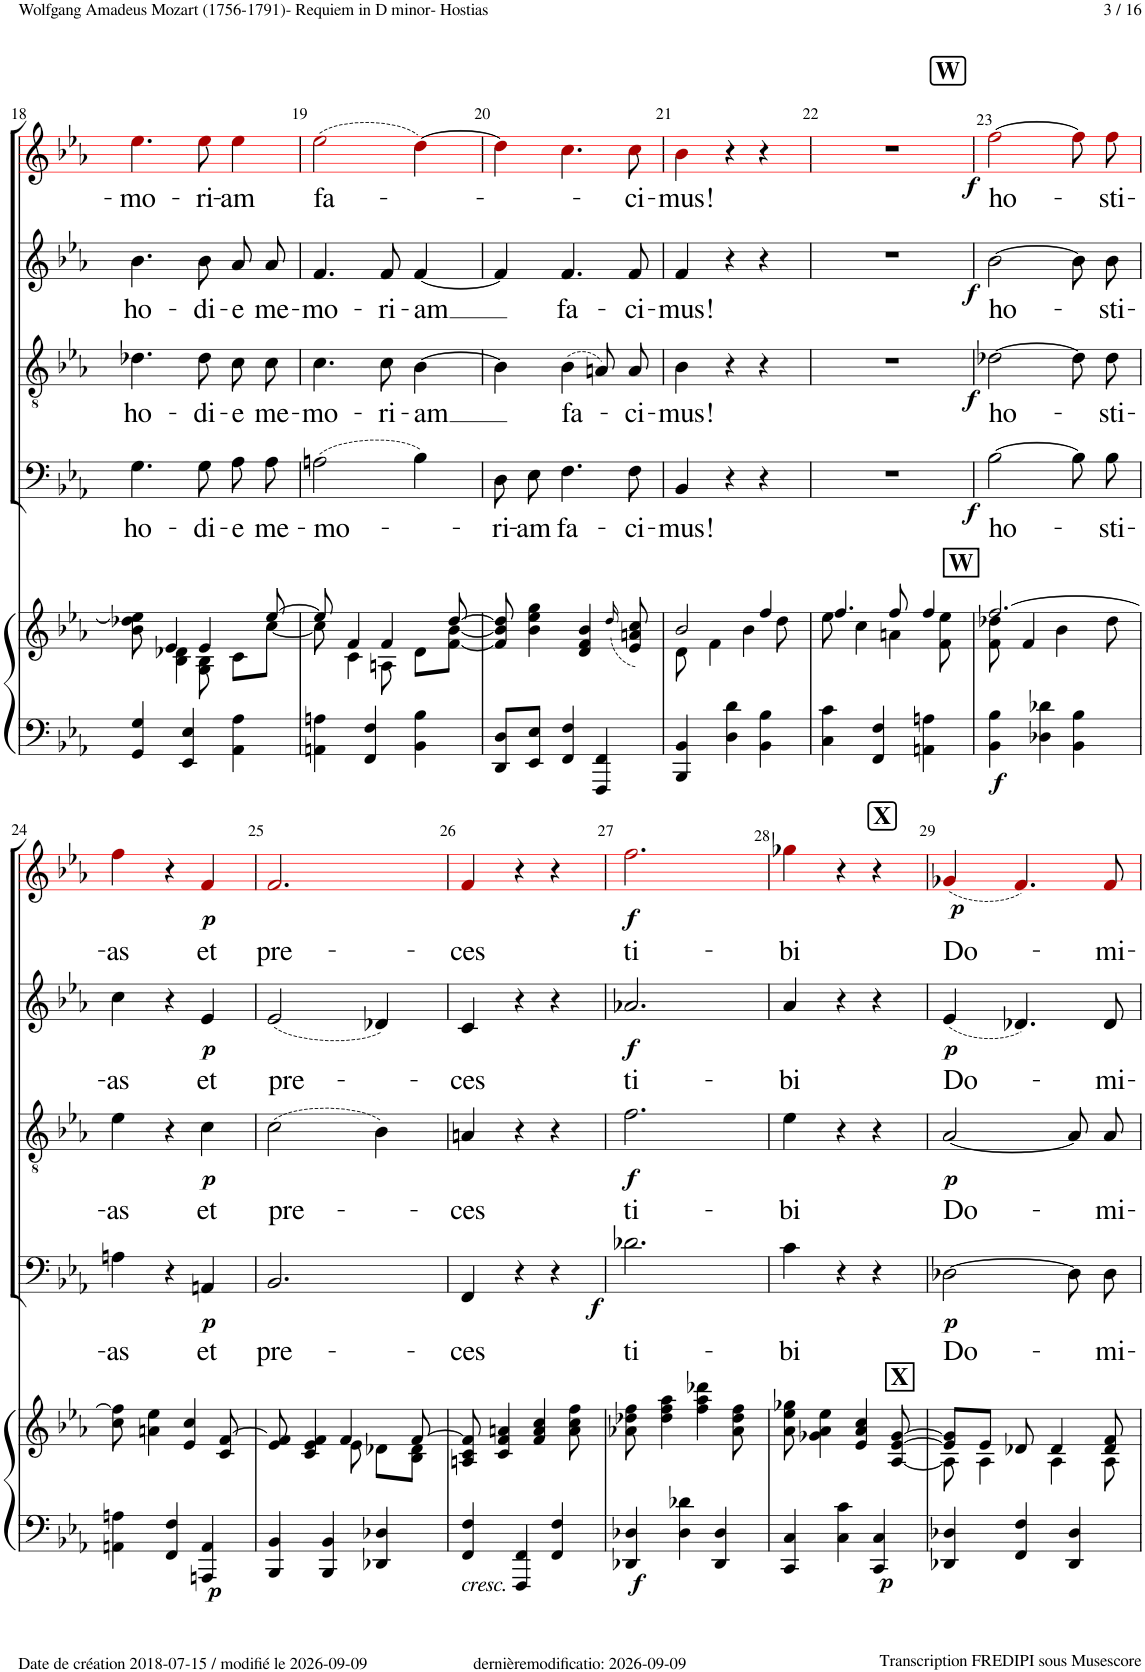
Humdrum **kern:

**kern	**kern	**dynam	**kern	**text	**dynam	**kern	**text	**dynam	**kern	**text	**dynam	**kern	**text	**dynam
*part5	*part5	*part5	*part4	*part4	*part4	*part3	*part3	*part3	*part2	*part2	*part2	*part1	*part1	*part1
*staff6	*staff5	*staff5/6	*staff4	*staff4	*staff4	*staff3	*staff3	*staff3	*staff2	*staff2	*staff2	*staff1	*staff1	*staff1
*I"Piano	*	*	*I"Bass	*	*	*I"Tenor	*	*	*I"Alto	*	*	*I"Soprano	*	*
*I'Pno	*	*	*	*	*	*	*	*	*	*	*	*	*	*
!!LO:PB:g=z
*clefF4	*clefG2	*	*clefF4	*	*	*clefGv2	*	*	*clefG2	*	*	*clefG2	*	*
*	*	*	*	*	*	*	*	*	*	*	*	*ITrd1c2	*	*
*k[b-e-a-]	*k[b-e-a-]	*	*k[b-e-a-]	*	*	*k[b-e-a-]	*	*	*k[b-e-a-]	*	*	*k[b-e-a-]	*	*
*M3/4	*M3/4	*	*M3/4	*	*	*M3/4	*	*	*M3/4	*	*	*M3/4	*	*
=18	=18	=18	=18	=18	=18	=18	=18	=18	=18	=18	=18	=18	=18	=18
*	*^	*	*	*	*	*	*	*	*	*	*	*	*	*
!	!	!	!	!	!LO:LY:b	!	!	!LO:LY:b	!	!	!LO:LY:b	!	!	!LO:LY:b	!
4GG/ 4G/	8ryy	8b-\ 8dd-X\ 8ee-\]	.	4.G!\	ho-	.	4.d-X!\	ho-	.	4.b-!\	ho-	.	4.ee-!i\	-mo-	.
.	4e-/	4B-\ 4d-X\	.	.	.	.	.	.	.	.	.	.	.	.	.
4EE-/ 4E-/	.	.	.	.	.	.	.	.	.	.	.	.	.	.	.
!	!	!	!	!	!LO:LY:b	!	!	!LO:LY:b	!	!	!LO:LY:b	!	!	!LO:LY:b	!
.	4e-/	8G\ 8B-\	.	8G!\	-di-	.	8d-!\	-di-	.	8b-!\	-di-	.	8ee-!i\	-ri-	.
!	!	!	!	!	!LO:LY:b	!	!	!LO:LY:b	!	!	!LO:LY:b	!	!	!LO:LY:b	!
4AA-\ 4A-\	.	8c\L	.	8A-!\L	-e	.	8c!\L	-e	.	8a-!/L	-e	.	4ee-!i\	-am	.
!	!	!	!	!	!LO:LY:b	!	!	!LO:LY:b	!	!	!LO:LY:b	!	!	!	!
.	[8ee-/	[8cc\J	.	8A-!\J	me-	.	8c!\J	me-	.	8a-!/J	me-	.	.	.	.
=19	=19	=19	=19	=19	=19	=19	=19	=19	=19	=19	=19	=19	=19	=19	=19
!	!	!	!	!	!LO:LY:b	!	!	!LO:LY:b	!	!	!LO:LY:b	!	!	!LO:LY:b	!
4AAn\ 4An\	8ee-/]	8cc\]	.	(2An!\	-mo-	.	4.c!\	-mo-	.	4.f!/	-mo-	.	(2ee-!i\	fa-	.
.	4f/	4c\	.	.	.	.	.	.	.	.	.	.	.	.	.
4FF/ 4F/	.	.	.	.	.	.	.	.	.	.	.	.	.	.	.
!	!	!	!	!	!	!	!	!LO:LY:b	!	!	!LO:LY:b	!	!	!	!
.	4f/	8An\	.	.	.	.	8c!\	-ri-	.	8f!/	-ri-	.	.	.	.
!	!	!	!	!	!	!	!	!LO:LY:b	!	!	!LO:LY:b	!	!	!	!
4BB-\ 4B-\	.	8d\L	.	4B-!\)	.	.	[4B-!\	-am	.	[4f!/	-am	.	[4dd!i\)	.	.
.	[8dd/	[8f\ [8b-\J	.	.	.	.	.	.	.	.	.	.	.	.	.
=20	=20	=20	=20	=20	=20	=20	=20	=20	=20	=20	=20	=20	=20	=20	=20
!	!	!	!	!	!LO:LY:b	!	!	!	!	!	!	!	!	!	!
*	*v	*v	*	*	*	*	*	*	*	*	*	*	*	*	*
8DD/ 8D/L	8f/] 8b-/] 8dd/]	.	8D!\L	ri-	.	4B-!\]	.	.	4f!/]	.	.	4dd!i\]	.	.
!	!	!	!	!LO:LY:b	!	!	!	!	!	!	!	!	!	!
8EE-/ 8E-/J	4b-\ 4ee-\ 4gg\	.	8E-!\J	-am	.	.	.	.	.	.	.	.	.	.
!	!	!	!	!LO:LY:b	!	!	!LO:LY:b	!	!	!LO:LY:b	!	!	!	!
4FF/ 4F/	.	.	4.F!\	fa-	.	(4B-!\	fa-	.	4.f!/	fa-	.	4.cc!i\	.	.
.	4d/ 4f/ 4b-/	.	.	.	.	.	.	.	.	.	.	.	.	.
4FFF/ 4FF/	.	.	.	.	.	8An!/L)	.	.	.	.	.	.	.	.
.	(16qdd/	.	.	.	.	.	.	.	.	.	.	.	.	.
!	!	!	!	!LO:LY:b	!	!	!LO:LY:b	!	!	!LO:LY:b	!	!	!LO:LY:b	!
.	8e-/ 8an/ 8cc/)	.	8F!\	-ci-	.	8A!/J	-ci-	.	8f!/	-ci-	.	8cc!i\	-ci-	.
=21	=21	=21	=21	=21	=21	=21	=21	=21	=21	=21	=21	=21	=21	=21
*	*^	*	*	*	*	*	*	*	*	*	*	*	*	*
!	!	!	!	!	!LO:LY:b	!	!	!LO:LY:b	!	!	!LO:LY:b	!	!	!LO:LY:b	!
4BBB-/ 4BB-/	2b-/	8d\	.	4BB-!/	mus!	.	4B-!\	mus!	.	4f!/	-mus!	.	4b-!i\	-mus!	.
.	.	4f\	.	.	.	.	.	.	.	.	.	.	.	.	.
4D\ 4d\	.	.	.	4r	.	.	4r	.	.	4r	.	.	4r	.	.
.	.	4b-\	.	.	.	.	.	.	.	.	.	.	.	.	.
4BB-\ 4B-\	4ff/	.	.	4r	.	.	4r	.	.	4r	.	.	4r	.	.
.	.	8dd\	.	.	.	.	.	.	.	.	.	.	.	.	.
=22	=22	=22	=22	=22	=22	=22	=22	=22	=22	=22	=22	=22	=22	=22	=22
4C\ 4c\	4.ff/	8ee-\	.	2.r	.	.	2.r	.	.	2.r	.	.	2.r	.	.
.	.	4cc\	.	.	.	.	.	.	.	.	.	.	.	.	.
4FF/ 4F/	.	.	.	.	.	.	.	.	.	.	.	.	.	.	.
.	8ff/	4an\	.	.	.	.	.	.	.	.	.	.	.	.	.
4AAn\ 4An\	4ff/	.	.	.	.	.	.	.	.	.	.	.	.	.	.
.	.	8f\ 8ee-\	.	.	.	.	.	.	.	.	.	.	.	.	.
!!LO:REH:place=s1:a:B:cj:fs=14:t=W
=23	=23	=23	=23	=23	=23	=23	=23	=23	=23	=23	=23	=23	=23	=23	=23
!	!LO:TX:a:B:t=W	!	!	!	!	!	!	!	!	!	!	!	!	!	!
!	!	!	!LO:DY:b=2	!	!LO:LY:b	!LO:DY:b	!	!LO:LY:b	!LO:DY:b	!	!LO:LY:b	!LO:DY:b	!	!LO:LY:b	!LO:DY:b
4BB-\ 4B-\	[2.ff/	8f\ 8dd-X\	f	[2B-!\	ho-	f	[2d-X!\	ho-	f	[2b-!\	ho-	f	[2ff!i\	ho-	f
.	.	4f/	.	.	.	.	.	.	.	.	.	.	.	.	.
4D-X\ 4d-X\	.	.	.	.	.	.	.	.	.	.	.	.	.	.	.
.	.	4b-\	.	.	.	.	.	.	.	.	.	.	.	.	.
4BB-\ 4B-\	.	.	.	8B-!\L]	.	.	8d-!\L]	.	.	8b-!\L]	.	.	8ff!i\L]	.	.
!	!	!	!	!	!LO:LY:b	!	!	!LO:LY:b	!	!	!LO:LY:b	!	!	!LO:LY:b	!
.	.	8dd-\	.	8B-!\J	-sti-	.	8d-!\J	-sti-	.	8b-!\J	-sti-	.	8ff!i\J	-sti-	.
!!LO:LB:g=z
=24	=24	=24	=24	=24	=24	=24	=24	=24	=24	=24	=24	=24	=24	=24	=24
!	!	!	!	!	!LO:LY:b	!	!	!LO:LY:b	!	!	!LO:LY:b	!	!	!LO:LY:b	!
*	*v	*v	*	*	*	*	*	*	*	*	*	*	*	*	*
4AAn\ 4An\	8cc\ 8ff\]	.	4An!\	-as	.	4e-!\	-as	.	4cc!\	-as	.	4ff!i\	-as	.
.	4an\ 4ee-\	.	.	.	.	.	.	.	.	.	.	.	.	.
4FF/ 4F/	.	.	4r	.	.	4r	.	.	4r	.	.	4r	.	.
.	4e-/ 4cc/	.	.	.	.	.	.	.	.	.	.	.	.	.
!	!	!LO:DY:b=2	!	!LO:LY:b	!LO:DY:b	!	!LO:LY:b	!LO:DY:b	!	!LO:LY:b	!LO:DY:b	!	!LO:LY:b	!LO:DY:b
4AAAn/ 4AA/	.	p	4AAn!/	et	p	4c!\	et	p	4e-!/	et	p	4f!i/	et	p
.	8c/ [8f/	.	.	.	.	.	.	.	.	.	.	.	.	.
=25	=25	=25	=25	=25	=25	=25	=25	=25	=25	=25	=25	=25	=25	=25
*	*^	*	*	*	*	*	*	*	*	*	*	*	*	*
!	!	!	!	!	!LO:LY:b	!	!	!LO:LY:b	!	!	!LO:LY:b	!	!	!LO:LY:b	!
4BBB-/ 4BB-/	8e-/ 8f/]	4.ryy	.	2.BB-!/	pre-	.	(2c!\	pre-	.	(2e-!/	pre-	.	2.f!i/	pre-	.
.	4c/ 4e-/ 4f/	.	.	.	.	.	.	.	.	.	.	.	.	.	.
4BBB-/ 4BB-/	.	.	.	.	.	.	.	.	.	.	.	.	.	.	.
.	4f/	8e-\	.	.	.	.	.	.	.	.	.	.	.	.	.
4DD-X/ 4D-X/	.	8d-X\L	.	.	.	.	4B-!\)	.	.	4d-X!/)	.	.	.	.	.
.	[8f/	8B-\ 8d-\J	.	.	.	.	.	.	.	.	.	.	.	.	.
=26	=26	=26	=26	=26	=26	=26	=26	=26	=26	=26	=26	=26	=26	=26	=26
!LO:TX:b:i:t=cresc.	!	!	!	!	!	!	!	!	!	!	!	!	!	!	!
!	!	!	!	!	!LO:LY:b	!	!	!LO:LY:b	!	!	!LO:LY:b	!	!	!LO:LY:b	!
*	*v	*v	*	*	*	*	*	*	*	*	*	*	*	*	*
4FF/ 4F/	8An/ 8c/ 8f/]	.	4FF!/	-ces	.	4An!/	-ces	.	4c!/	-ces	.	4f!i/	-ces	.
.	4c/ 4f/ 4an/	.	.	.	.	.	.	.	.	.	.	.	.	.
4FFF/ 4FF/	.	.	4r	.	.	4r	.	.	4r	.	.	4r	.	.
.	4f/ 4a/ 4cc/	.	.	.	.	.	.	.	.	.	.	.	.	.
!	!	!	!	!	!LO:DY:b	!	!	!	!	!	!	!	!	!
4FF/ 4F/	.	.	4r	.	f	4r	.	.	4r	.	.	4r	.	.
.	8a\ 8cc\ 8ff\	.	.	.	.	.	.	.	.	.	.	.	.	.
=27	=27	=27	=27	=27	=27	=27	=27	=27	=27	=27	=27	=27	=27	=27
!	!	!LO:DY:b=2	!	!LO:LY:b	!	!	!LO:LY:b	!LO:DY:b	!	!LO:LY:b	!LO:DY:b	!	!LO:LY:b	!LO:DY:b
4DD-X/ 4D-X/	8a-X\ 8dd-X\ 8ff\	f	2.d-X!\	ti-	.	2.f!\	ti-	f	2.a-X!/	ti-	f	2.ff!i\	ti-	f
.	4dd-\ 4ff\ 4aa-\	.	.	.	.	.	.	.	.	.	.	.	.	.
4D-\ 4d-X\	.	.	.	.	.	.	.	.	.	.	.	.	.	.
.	4ff\ 4aa-\ 4ddd-X\	.	.	.	.	.	.	.	.	.	.	.	.	.
4DD-/ 4D-/	.	.	.	.	.	.	.	.	.	.	.	.	.	.
.	8a-\ 8dd-\ 8ff\	.	.	.	.	.	.	.	.	.	.	.	.	.
=28	=28	=28	=28	=28	=28	=28	=28	=28	=28	=28	=28	=28	=28	=28
!	!	!	!	!LO:LY:b	!	!	!LO:LY:b	!	!	!LO:LY:b	!	!	!LO:LY:b	!
4CC/ 4C/	8a-\ 8ee-\ 8gg-X\	.	4c!\	-bi	.	4e-!\	-bi	.	4a-!/	-bi	.	4gg-X!i\	-bi	.
.	4g-X\ 4a-\ 4ee-\	.	.	.	.	.	.	.	.	.	.	.	.	.
4C\ 4c\	.	.	4r	.	.	4r	.	.	4r	.	.	4r	.	.
.	4e-/ 4a-/ 4cc/	.	.	.	.	.	.	.	.	.	.	.	.	.
!	!	!LO:DY:b=2	!	!	!	!	!	!	!	!	!	!	!	!
4CC/ 4C/	.	p	4r	.	.	4r	.	.	4r	.	.	4r	.	.
!	!LO:TX:a:B:t=X	!	!	!	!	!	!	!	!	!	!	!	!	!
.	[8A-/ [8e-/ [8g-/	.	.	.	.	.	.	.	.	.	.	.	.	.
!!LO:REH:place=s1:a:B:cj:fs=14:t=X
=29	=29	=29	=29	=29	=29	=29	=29	=29	=29	=29	=29	=29	=29	=29
*	*^	*	*	*	*	*	*	*	*	*	*	*	*	*
!	!	!	!	!	!LO:LY:b	!LO:DY:b	!	!LO:LY:b	!LO:DY:b	!	!LO:LY:b	!LO:DY:b	!	!LO:LY:b	!LO:DY:b
4DD-X/ 4D-X/	8e-/] 8g-/]L	8A-\]	.	[2D-X!\	Do-	p	[2A-!/	Do-	p	(4e-!/	Do-	p	(4g-X!i/	Do-	p
.	8e-/J	4A-\	.	.	.	.	.	.	.	.	.	.	.	.	.
4FF/ 4F/	8d-X/	.	.	.	.	.	.	.	.	4.d-X!/)	.	.	4.f!i/)	.	.
.	4d-/	4A-\	.	.	.	.	.	.	.	.	.	.	.	.	.
4DD-/ 4D-/	.	.	.	8D-!\L]	.	.	8A-!/L]	.	.	.	.	.	.	.	.
!	!	!	!	!	!LO:LY:b	!	!	!LO:LY:b	!	!	!LO:LY:b	!	!	!LO:LY:b	!
.	8d-/ 8f/	8A-\	.	8D-!\J	-mi-	.	8A-!/J	-mi-	.	8d-!/	-mi-	.	8f!i/	-mi-	.
*	*v	*v	*	*	*	*	*	*	*	*	*	*	*	*	*
=	=	=	=	=	=	=	=	=	=	=	=	=	=	=
*-	*-	*-	*-	*-	*-	*-	*-	*-	*-	*-	*-	*-	*-	*-
